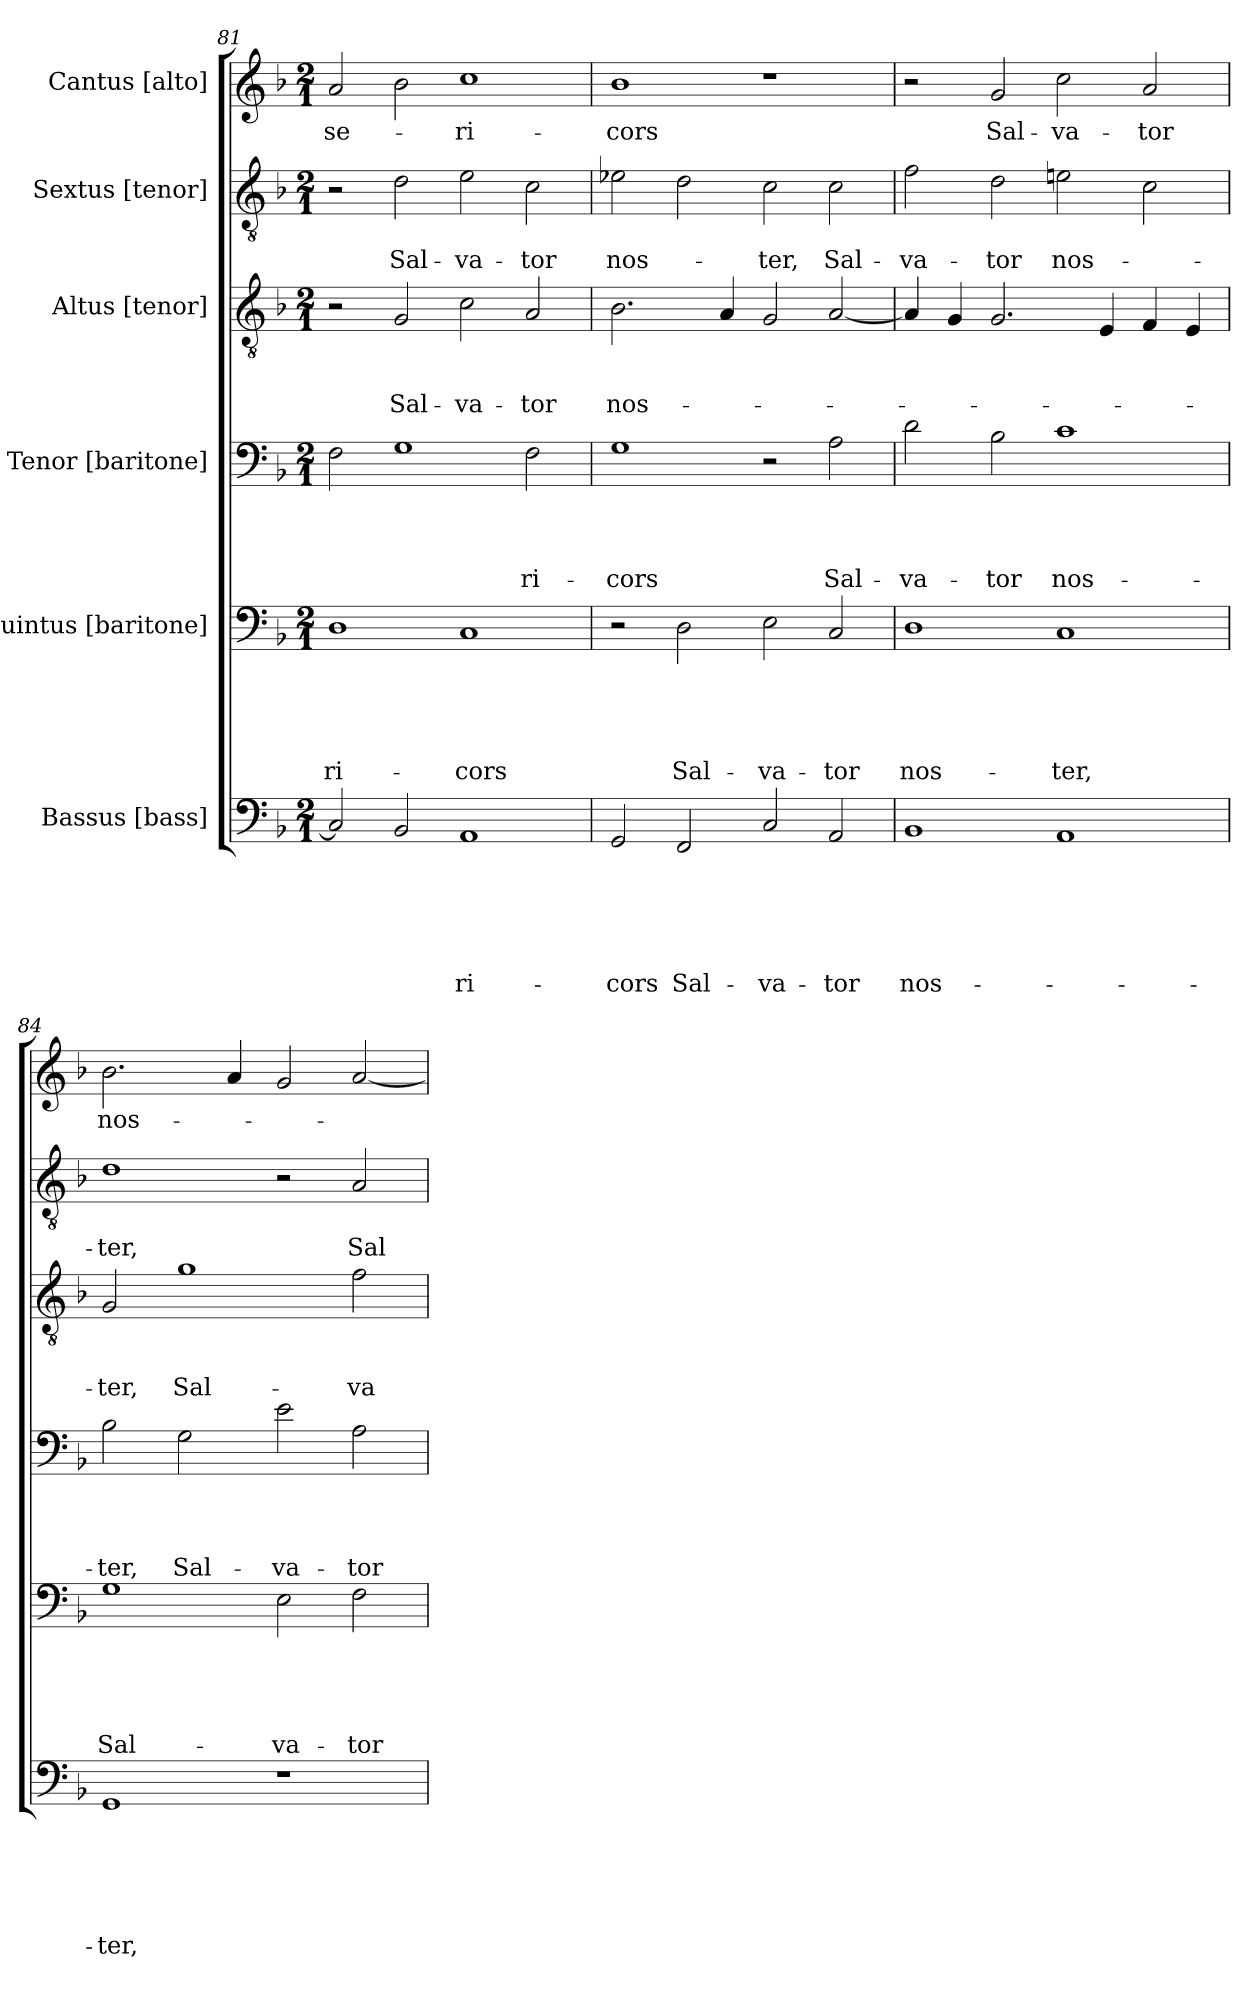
**kern	**text	**text	**text	**text	**text	**text	**kern	**text	**text	**text	**text	**text	**kern	**text	**text	**text	**text	**kern	**text	**text	**text	**kern	**text	**text	**kern	**text
*part6	*part6	*part6	*part6	*part6	*part6	*part6	*part5	*part5	*part5	*part5	*part5	*part5	*part4	*part4	*part4	*part4	*part4	*part3	*part3	*part3	*part3	*part2	*part2	*part2	*part1	*part1
*staff6	*staff6	*staff6	*staff6	*staff6	*staff6	*staff6	*staff5	*staff5	*staff5	*staff5	*staff5	*staff5	*staff4	*staff4	*staff4	*staff4	*staff4	*staff3	*staff3	*staff3	*staff3	*staff2	*staff2	*staff2	*staff1	*staff1
*I"Bassus [bass]	*	*	*	*	*	*	*I"Quintus [baritone]	*	*	*	*	*	*I"Tenor [baritone]	*	*	*	*	*I"Altus [tenor]	*	*	*	*I"Sextus [tenor]	*	*	*I"Cantus [alto]	*
*clefF4	*	*	*	*	*	*	*clefF4	*	*	*	*	*	*clefF4	*	*	*	*	*clefGv2	*	*	*	*clefGv2	*	*	*clefG2	*
*k[b-]	*	*	*	*	*	*	*k[b-]	*	*	*	*	*	*k[b-]	*	*	*	*	*k[b-]	*	*	*	*k[b-]	*	*	*k[b-]	*
*F:	*	*	*	*	*	*	*F:	*	*	*	*	*	*F:	*	*	*	*	*F:	*	*	*	*F:	*	*	*F:	*
*M2/1	*	*	*	*	*	*	*M2/1	*	*	*	*	*	*M2/1	*	*	*	*	*M2/1	*	*	*	*M2/1	*	*	*M2/1	*
=81	=81	=81	=81	=81	=81	=81	=81	=81	=81	=81	=81	=81	=81	=81	=81	=81	=81	=81	=81	=81	=81	=81	=81	=81	=81	=81
!	!	!	!	!	!	!	!	!	!	!	!	!LO:LY:b	!	!	!	!	!	!	!	!	!	!	!	!	!	!LO:LY:b
2C/]	.	.	.	.	.	.	1D	.	.	.	.	-ri-	2F\	.	.	.	.	2r	.	.	.	2r	.	.	2a/	-se-
!	!	!	!	!	!	!	!	!	!	!	!	!	!	!	!	!	!	!	!	!	!LO:LY:b	!	!	!LO:LY:b	!	!
2BB-/	.	.	.	.	.	.	.	.	.	.	.	.	1G	.	.	.	.	2G/	.	.	Sal-	2d\	.	Sal-	2b-\	.
!	!	!	!	!	!	!LO:LY:b	!	!	!	!	!	!LO:LY:b	!	!	!	!	!	!	!	!	!LO:LY:b	!	!	!LO:LY:b	!	!LO:LY:b
1AA	.	.	.	.	.	-ri-	1C	.	.	.	.	-cors	.	.	.	.	.	2c\	.	.	-va-	2e\	.	-va-	1cc	-ri-
!	!	!	!	!	!	!	!	!	!	!	!	!	!	!	!	!	!LO:LY:b	!	!	!	!LO:LY:b	!	!	!LO:LY:b	!	!
.	.	.	.	.	.	.	.	.	.	.	.	.	2F\	.	.	.	-ri-	2A/	.	.	-tor	2c\	.	-tor	.	.
!!LO:PB:g=z
=82	=82	=82	=82	=82	=82	=82	=82	=82	=82	=82	=82	=82	=82	=82	=82	=82	=82	=82	=82	=82	=82	=82	=82	=82	=82	=82
!	!	!	!	!	!	!LO:LY:b	!	!	!	!	!	!	!	!	!	!	!LO:LY:b	!	!	!	!LO:LY:b	!	!	!LO:LY:b	!	!LO:LY:b
2GG/	.	.	.	.	.	-cors	2r	.	.	.	.	.	1G	.	.	.	-cors	2.B-\	.	.	nos-	2e-X\	.	nos-	1b-	-cors
!	!	!	!	!	!	!LO:LY:b	!	!	!	!	!	!LO:LY:b	!	!	!	!	!	!	!	!	!	!	!	!	!	!
2FF/	.	.	.	.	.	Sal-	2D\	.	.	.	.	Sal-	.	.	.	.	.	.	.	.	.	2d\	.	.	.	.
.	.	.	.	.	.	.	.	.	.	.	.	.	.	.	.	.	.	4A/	.	.	.	.	.	.	.	.
!	!	!	!	!	!	!LO:LY:b	!	!	!	!	!	!LO:LY:b	!	!	!	!	!	!	!	!	!	!	!	!LO:LY:b	!	!
2C/	.	.	.	.	.	-va-	2E\	.	.	.	.	-va-	2r	.	.	.	.	2G/	.	.	.	2c\	.	-ter,	1r	.
!	!	!	!	!	!	!LO:LY:b	!	!	!	!	!	!LO:LY:b	!	!	!	!	!LO:LY:b	!	!	!	!	!	!	!LO:LY:b	!	!
2AA/	.	.	.	.	.	-tor	2C/	.	.	.	.	-tor	2A\	.	.	.	Sal-	[<2A/	.	.	.	2c\	.	Sal-	.	.
=83	=83	=83	=83	=83	=83	=83	=83	=83	=83	=83	=83	=83	=83	=83	=83	=83	=83	=83	=83	=83	=83	=83	=83	=83	=83	=83
!	!	!	!	!	!	!LO:LY:b	!	!	!	!	!	!LO:LY:b	!	!	!	!	!LO:LY:b	!	!	!	!	!	!	!LO:LY:b	!	!
1BB-	.	.	.	.	.	nos-	1D	.	.	.	.	nos-	2d\	.	.	.	-va-	4A/]	.	.	.	2f\	.	-va-	2r	.
.	.	.	.	.	.	.	.	.	.	.	.	.	.	.	.	.	.	4G/	.	.	.	.	.	.	.	.
!	!	!	!	!	!	!	!	!	!	!	!	!	!	!	!	!	!LO:LY:b	!	!	!	!	!	!	!LO:LY:b	!	!LO:LY:b
.	.	.	.	.	.	.	.	.	.	.	.	.	2B-\	.	.	.	-tor	2.G/	.	.	.	2d\	.	-tor	2g/	Sal-
!	!	!	!	!	!	!	!	!	!	!	!	!LO:LY:b	!	!	!	!	!LO:LY:b	!	!	!	!	!	!	!LO:LY:b	!	!LO:LY:b
1AA	.	.	.	.	.	.	1C	.	.	.	.	-ter,	1c	.	.	.	nos-	.	.	.	.	2en\	.	nos-	2cc\	-va-
.	.	.	.	.	.	.	.	.	.	.	.	.	.	.	.	.	.	4E/	.	.	.	.	.	.	.	.
!	!	!	!	!	!	!	!	!	!	!	!	!	!	!	!	!	!	!	!	!	!	!	!	!	!	!LO:LY:b
.	.	.	.	.	.	.	.	.	.	.	.	.	.	.	.	.	.	4F/	.	.	.	2c\	.	.	2a/	-tor
.	.	.	.	.	.	.	.	.	.	.	.	.	.	.	.	.	.	4E/	.	.	.	.	.	.	.	.
=84	=84	=84	=84	=84	=84	=84	=84	=84	=84	=84	=84	=84	=84	=84	=84	=84	=84	=84	=84	=84	=84	=84	=84	=84	=84	=84
!	!	!	!	!	!	!LO:LY:b	!	!	!	!	!	!LO:LY:b	!	!	!	!	!LO:LY:b	!	!	!	!LO:LY:b	!	!	!LO:LY:b	!	!LO:LY:b
1GG	.	.	.	.	.	-ter,	1G	.	.	.	.	Sal-	2B-\	.	.	.	-ter,	2G/	.	.	-ter,	1d	.	-ter,	2.b-\	nos-
!	!	!	!	!	!	!	!	!	!	!	!	!	!	!	!	!	!LO:LY:b	!	!	!	!LO:LY:b	!	!	!	!	!
.	.	.	.	.	.	.	.	.	.	.	.	.	2G\	.	.	.	Sal-	1g	.	.	Sal-	.	.	.	.	.
.	.	.	.	.	.	.	.	.	.	.	.	.	.	.	.	.	.	.	.	.	.	.	.	.	4a/	.
!	!	!	!	!	!	!	!	!	!	!	!	!LO:LY:b	!	!	!	!	!LO:LY:b	!	!	!	!	!	!	!	!	!
1r	.	.	.	.	.	.	2E\	.	.	.	.	-va-	2e\	.	.	.	-va-	.	.	.	.	2r	.	.	2g/	.
!	!	!	!	!	!	!	!	!	!	!	!	!LO:LY:b	!	!	!	!	!LO:LY:b	!	!	!	!LO:LY:b	!	!	!LO:LY:b	!	!
.	.	.	.	.	.	.	2F\	.	.	.	.	-tor	2A\	.	.	.	-tor	2f\	.	.	-va-	2A/	.	Sal-	[<2a/	.
=	=	=	=	=	=	=	=	=	=	=	=	=	=	=	=	=	=	=	=	=	=	=	=	=	=	=
*-	*-	*-	*-	*-	*-	*-	*-	*-	*-	*-	*-	*-	*-	*-	*-	*-	*-	*-	*-	*-	*-	*-	*-	*-	*-	*-
